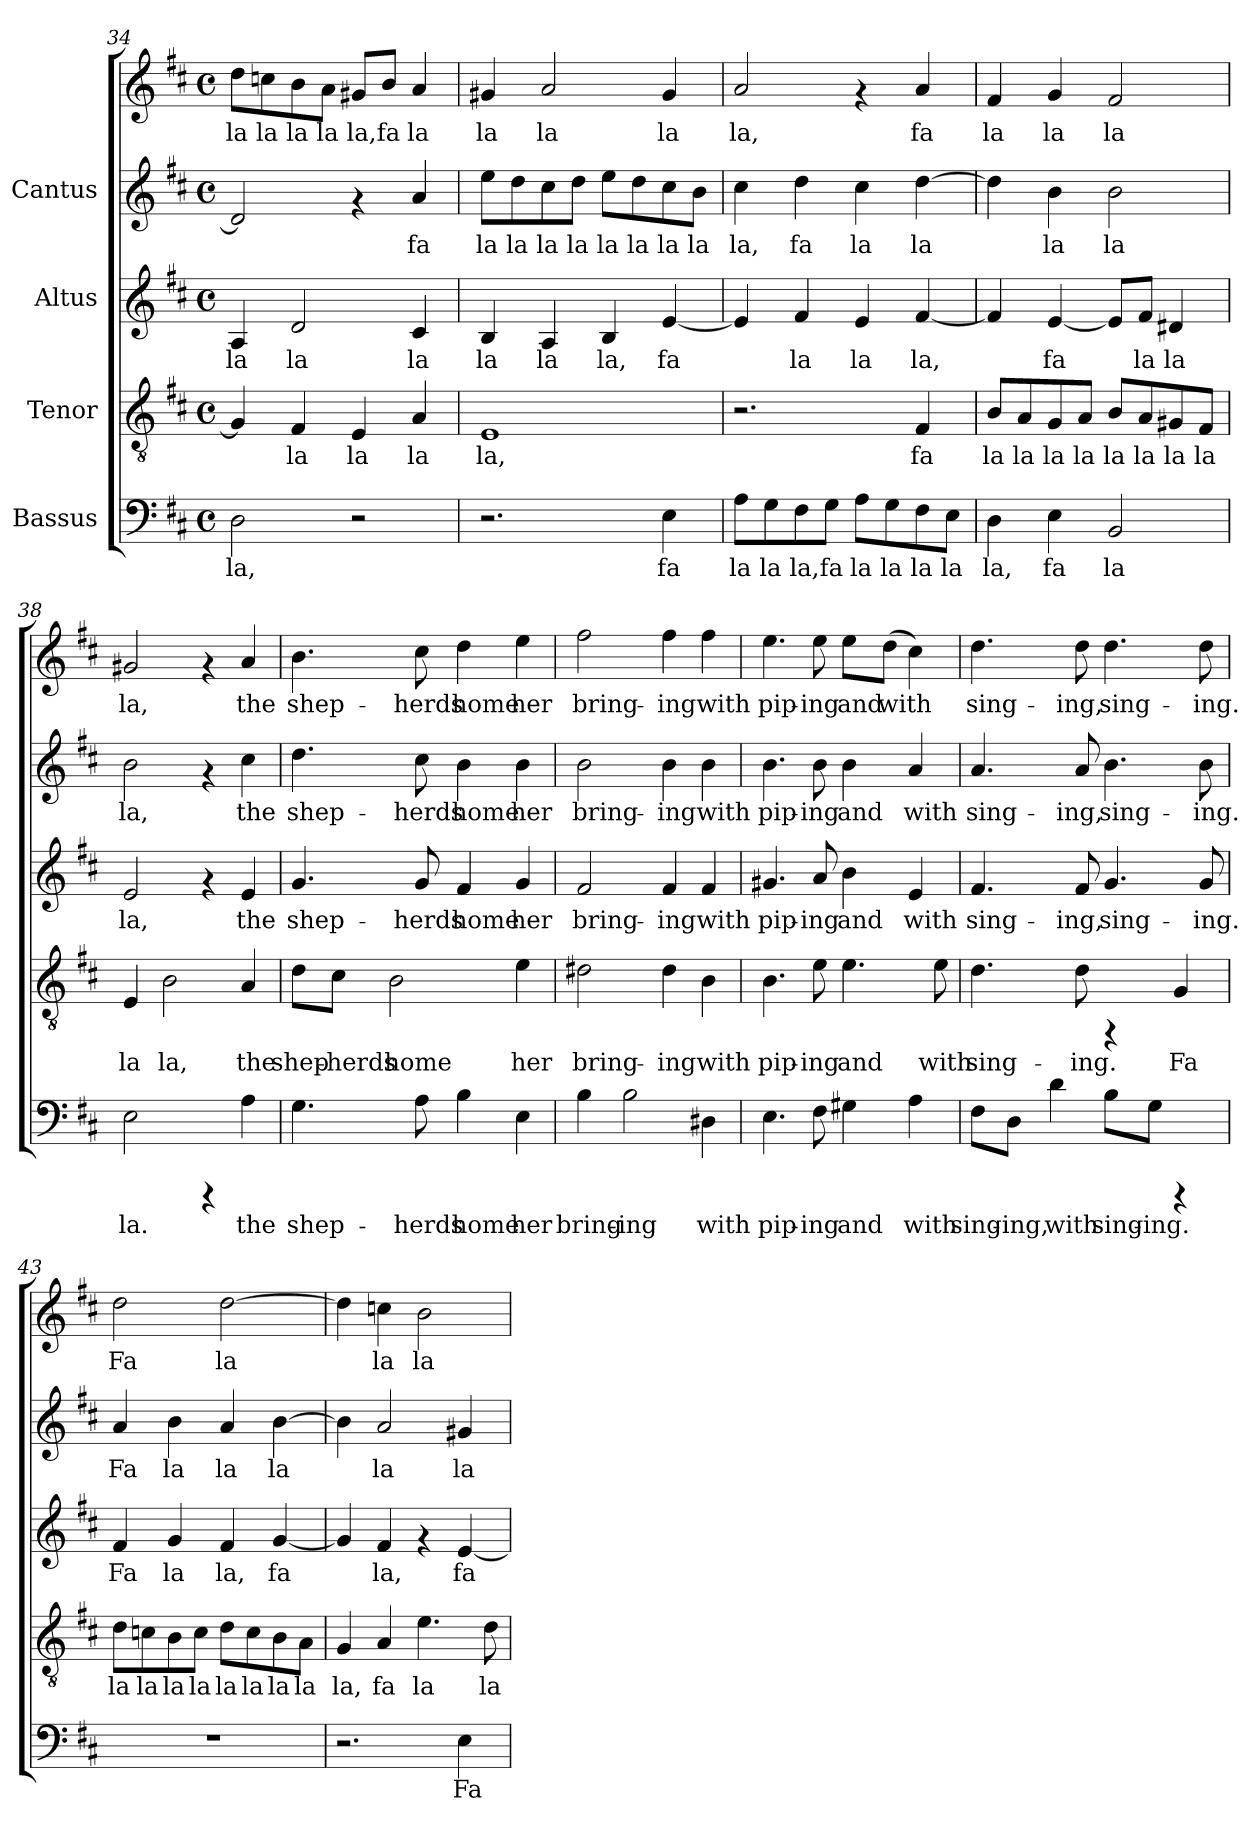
**kern	**text	**kern	**text	**kern	**text	**kern	**text	**kern	**text
*part4	*part4	*part3	*part3	*part2	*part2	*part1	*part1	*part1	*part1
*staff5	*staff5	*staff4	*staff4	*staff3	*staff3	*staff2	*staff2	*staff1	*staff1
*I"Bassus	*	*I"Tenor	*	*I"Altus	*	*I"Cantus	*	*	*
!!LO:LB:g=z
*clefF4	*	*clefGv2	*	*clefG2	*	*clefG2	*	*clefG2	*
*k[f#c#]	*	*k[f#c#]	*	*k[f#c#]	*	*k[f#c#]	*	*k[f#c#]	*
*D:	*	*D:	*	*D:	*	*D:	*	*D:	*
*M4/4	*	*M4/4	*	*M4/4	*	*M4/4	*	*M4/4	*
*met(c)	*	*met(c)	*	*met(c)	*	*met(c)	*	*met(c)	*
=34	=34	=34	=34	=34	=34	=34	=34	=34	=34
!	!LO:LY:b:cj	!	!LO:LY:b:cj	!	!LO:LY:b:cj	!	!LO:LY:b:cj	!	!LO:LY:b:cj
2D\	la,	4G/]	.	4A/	la	2d/]	.	8dd\L	la
!	!	!	!	!	!	!	!	!	!LO:LY:b:cj
.	.	.	.	.	.	.	.	8ccn\	la
!	!	!	!LO:LY:b:cj	!	!LO:LY:b:cj	!	!	!	!LO:LY:b:cj
.	.	4F#/	la	2d/	la	.	.	8b\	la
!	!	!	!	!	!	!	!	!	!LO:LY:b:cj
.	.	.	.	.	.	.	.	8a\J	la
!	!	!	!LO:LY:b:cj	!	!	!	!	!	!LO:LY:b:cj
2r	.	4E/	la	.	.	4rf	.	8g#X/L	la,
!	!	!	!	!	!	!	!	!	!LO:LY:b:cj
.	.	.	.	.	.	.	.	8b/J	fa
!	!	!	!LO:LY:b:cj	!	!LO:LY:b:cj	!	!LO:LY:b:cj	!	!LO:LY:b:cj
.	.	4A/	la	4c#/	la	4a/	fa	4a/	la
=35	=35	=35	=35	=35	=35	=35	=35	=35	=35
!	!	!	!LO:LY:b:cj	!	!LO:LY:b:cj	!	!LO:LY:b:cj	!	!LO:LY:b:cj
2.r	.	1E	la,	4B/	la	8ee\L	la	4g#X/	la
!	!	!	!	!	!	!	!LO:LY:b:cj	!	!
.	.	.	.	.	.	8dd\	la	.	.
!	!	!	!	!	!LO:LY:b:cj	!	!LO:LY:b:cj	!	!LO:LY:b:cj
.	.	.	.	4A/	la	8cc#\	la	2a/	la
!	!	!	!	!	!	!	!LO:LY:b:cj	!	!
.	.	.	.	.	.	8dd\J	la	.	.
!	!	!	!	!	!LO:LY:b:cj	!	!LO:LY:b:cj	!	!
.	.	.	.	4B/	la,	8ee\L	la	.	.
!	!	!	!	!	!	!	!LO:LY:b:cj	!	!
.	.	.	.	.	.	8dd\	la	.	.
!	!LO:LY:b:cj	!	!	!	!LO:LY:b:cj	!	!LO:LY:b:cj	!	!LO:LY:b:cj
4E\	fa	.	.	[<4e/	fa	8cc#\	la	4g#/	la
!	!	!	!	!	!	!	!LO:LY:b:cj	!	!
.	.	.	.	.	.	8b\J	la	.	.
=36	=36	=36	=36	=36	=36	=36	=36	=36	=36
!	!LO:LY:b:cj	!	!	!	!LO:LY:b:cj	!	!LO:LY:b:cj	!	!LO:LY:b:cj
8A\L	la	2.r	.	4e/]	.	4cc#\	la,	2a/	la,
!	!LO:LY:b:cj	!	!	!	!	!	!	!	!
8G\	la	.	.	.	.	.	.	.	.
!	!LO:LY:b:cj	!	!	!	!LO:LY:b:cj	!	!LO:LY:b:cj	!	!
8F#\	la,	.	.	4f#/	la	4dd\	fa	.	.
!	!LO:LY:b:cj	!	!	!	!	!	!	!	!
8G\J	fa	.	.	.	.	.	.	.	.
!	!LO:LY:b:cj	!	!	!	!LO:LY:b:cj	!	!LO:LY:b:cj	!	!
8A\L	la	.	.	4e/	la	4cc#\	la	4rf	.
!	!LO:LY:b:cj	!	!	!	!	!	!	!	!
8G\	la	.	.	.	.	.	.	.	.
!	!LO:LY:b:cj	!	!LO:LY:b:cj	!	!LO:LY:b:cj	!	!LO:LY:b:cj	!	!LO:LY:b:cj
8F#\	la	4F#/	fa	[<4f#/	la,	[>4dd\	la	4a/	fa
!	!LO:LY:b:cj	!	!	!	!	!	!	!	!
8E\J	la	.	.	.	.	.	.	.	.
!!LO:PB:g=z
=37	=37	=37	=37	=37	=37	=37	=37	=37	=37
!	!LO:LY:b:cj	!	!LO:LY:b:cj	!	!LO:LY:b:cj	!	!LO:LY:b:cj	!	!LO:LY:b:cj
4D\	la,	8B/L	la	4f#/]	.	4dd\]	.	4f#/	la
!	!	!	!LO:LY:b:cj	!	!	!	!	!	!
.	.	8A/	la	.	.	.	.	.	.
!	!LO:LY:b:cj	!	!LO:LY:b:cj	!	!LO:LY:b:cj	!	!LO:LY:b:cj	!	!LO:LY:b:cj
4E\	fa	8G/	la	[<4e/	fa	4b\	la	4g/	la
!	!	!	!LO:LY:b:cj	!	!	!	!	!	!
.	.	8A/J	la	.	.	.	.	.	.
!	!LO:LY:b:cj	!	!LO:LY:b:cj	!	!LO:LY:b:cj	!	!LO:LY:b:cj	!	!LO:LY:b:cj
2BB/	la	8B/L	la	8e/L]	.	2b\	la	2f#/	la
!	!	!	!LO:LY:b:cj	!	!LO:LY:b:cj	!	!	!	!
.	.	8A/	la	8f#/J	la	.	.	.	.
!	!	!	!LO:LY:b:cj	!	!LO:LY:b:cj	!	!	!	!
.	.	8G#X/	la	4d#X/	la	.	.	.	.
!	!	!	!LO:LY:b:cj	!	!	!	!	!	!
.	.	8F#/J	la	.	.	.	.	.	.
=38	=38	=38	=38	=38	=38	=38	=38	=38	=38
!	!LO:LY:b:cj	!	!LO:LY:b:cj	!	!LO:LY:b:cj	!	!LO:LY:b:cj	!	!LO:LY:b:cj
2E\	la.	4E/	la	2e/	la,	2b\	la,	2g#X/	la,
!	!	!	!LO:LY:b:cj	!	!	!	!	!	!
.	.	2B\	la,	.	.	.	.	.	.
4rCCC	.	.	.	4rf	.	4rf	.	4rf	.
!	!LO:LY:b:cj	!	!LO:LY:b:cj	!	!LO:LY:b:cj	!	!LO:LY:b:cj	!	!LO:LY:b:cj
4A\	the	4A/	the	4e/	the	4cc#\	the	4a/	the
=39	=39	=39	=39	=39	=39	=39	=39	=39	=39
!	!LO:LY:b:cj	!	!LO:LY:b:cj	!	!LO:LY:b:cj	!	!LO:LY:b:cj	!	!LO:LY:b:cj
4.G\	shep-	8d\L	shep-	4.g/	shep-	4.dd\	shep-	4.b\	shep-
!	!	!	!LO:LY:b:cj	!	!	!	!	!	!
.	.	8c#\J	-herds	.	.	.	.	.	.
!	!	!	!LO:LY:b:cj	!	!	!	!	!	!
.	.	2B\	home	.	.	.	.	.	.
!	!LO:LY:b:cj	!	!	!	!LO:LY:b:cj	!	!LO:LY:b:cj	!	!LO:LY:b:cj
8A\	-herds	.	.	8g/	-herds	8cc#\	-herds	8cc#\	-herds
!	!LO:LY:b:cj	!	!	!	!LO:LY:b:cj	!	!LO:LY:b:cj	!	!LO:LY:b:cj
4B\	home	.	.	4f#/	home	4b\	home	4dd\	home
!	!LO:LY:b:cj	!	!LO:LY:b:cj	!	!LO:LY:b:cj	!	!LO:LY:b:cj	!	!LO:LY:b:cj
4E\	her	4e\	her	4g/	her	4b\	her	4ee\	her
=40	=40	=40	=40	=40	=40	=40	=40	=40	=40
!	!LO:LY:b:cj	!	!LO:LY:b:cj	!	!LO:LY:b:cj	!	!LO:LY:b:cj	!	!LO:LY:b:cj
4B\	bring-	2d#X\	bring-	2f#/	bring-	2b\	bring-	2ff#\	bring-
!	!LO:LY:b:cj	!	!	!	!	!	!	!	!
2B\	-ing	.	.	.	.	.	.	.	.
!	!	!	!LO:LY:b:cj	!	!LO:LY:b:cj	!	!LO:LY:b:cj	!	!LO:LY:b:cj
.	.	4d#\	-ing	4f#/	-ing	4b\	-ing	4ff#\	-ing
!	!LO:LY:b:cj	!	!LO:LY:b:cj	!	!LO:LY:b:cj	!	!LO:LY:b:cj	!	!LO:LY:b:cj
4D#X\	with	4B\	with	4f#/	with	4b\	with	4ff#\	with
!!LO:LB:g=z
=41	=41	=41	=41	=41	=41	=41	=41	=41	=41
!	!LO:LY:b:cj	!	!LO:LY:b:cj	!	!LO:LY:b:cj	!	!LO:LY:b:cj	!	!LO:LY:b:cj
4.E\	pip-	4.B\	pip-	4.g#X/	pip-	4.b\	pip-	4.ee\	pip-
!	!LO:LY:b:cj	!	!LO:LY:b:cj	!	!LO:LY:b:cj	!	!LO:LY:b:cj	!	!LO:LY:b:cj
8F#\	-ing	8e\	-ing	8a/	-ing	8b\	-ing	8ee\	-ing
!	!LO:LY:b:cj	!	!LO:LY:b:cj	!	!LO:LY:b:cj	!	!LO:LY:b:cj	!	!LO:LY:b:cj
4G#X\	and	4.e\	and	4b\	and	4b\	and	8ee\L	and
!	!	!	!	!	!	!	!	!	!LO:LY:b:cj
.	.	.	.	.	.	.	.	(>8dd\J	with
!	!LO:LY:b:cj	!	!	!	!LO:LY:b:cj	!	!LO:LY:b:cj	!	!LO:LY:b:cj
4A\	with	.	.	4e/	with	4a/	with	4cc#\)	.
!	!	!	!LO:LY:b:cj	!	!	!	!	!	!
.	.	8e\	with	.	.	.	.	.	.
=42	=42	=42	=42	=42	=42	=42	=42	=42	=42
!	!LO:LY:b:cj	!	!LO:LY:b:cj	!	!LO:LY:b:cj	!	!LO:LY:b:cj	!	!LO:LY:b:cj
8F#\L	sing-	4.d\	sing-	4.f#/	sing-	4.a/	sing-	4.dd\	sing-
!	!LO:LY:b:cj	!	!	!	!	!	!	!	!
8D\J	-ing,	.	.	.	.	.	.	.	.
!	!LO:LY:b:cj	!	!	!	!	!	!	!	!
4d\	with	.	.	.	.	.	.	.	.
!	!	!	!LO:LY:b:cj	!	!LO:LY:b:cj	!	!LO:LY:b:cj	!	!LO:LY:b:cj
.	.	8d\	-ing.	8f#/	-ing,	8a/	-ing,	8dd\	-ing,
!	!LO:LY:b:cj	!	!	!	!LO:LY:b:cj	!	!LO:LY:b:cj	!	!LO:LY:b:cj
8B\L	sing-	4rFF	.	4.g/	sing-	4.b\	sing-	4.dd\	sing-
!	!LO:LY:b:cj	!	!	!	!	!	!	!	!
8G\J	-ing.	.	.	.	.	.	.	.	.
!	!	!	!LO:LY:b:cj	!	!	!	!	!	!
4rCCC	.	4G/	Fa	.	.	.	.	.	.
!	!	!	!	!	!LO:LY:b:cj	!	!LO:LY:b:cj	!	!LO:LY:b:cj
.	.	.	.	8g/	-ing.	8b\	-ing.	8dd\	-ing.
=43	=43	=43	=43	=43	=43	=43	=43	=43	=43
!	!	!	!LO:LY:b:cj	!	!LO:LY:b:cj	!	!LO:LY:b:cj	!	!LO:LY:b:cj
1r	.	8d\L	la	4f#/	Fa	4a/	Fa	2dd\	Fa
!	!	!	!LO:LY:b:cj	!	!	!	!	!	!
.	.	8cn\	la	.	.	.	.	.	.
!	!	!	!LO:LY:b:cj	!	!LO:LY:b:cj	!	!LO:LY:b:cj	!	!
.	.	8B\	la	4g/	la	4b\	la	.	.
!	!	!	!LO:LY:b:cj	!	!	!	!	!	!
.	.	8c\J	la	.	.	.	.	.	.
!	!	!	!LO:LY:b:cj	!	!LO:LY:b:cj	!	!LO:LY:b:cj	!	!LO:LY:b:cj
.	.	8d\L	la	4f#/	la,	4a/	la	[>2dd\	la
!	!	!	!LO:LY:b:cj	!	!	!	!	!	!
.	.	8c\	la	.	.	.	.	.	.
!	!	!	!LO:LY:b:cj	!	!LO:LY:b:cj	!	!LO:LY:b:cj	!	!
.	.	8B\	la	[<4g/	fa	[>4b\	la	.	.
!	!	!	!LO:LY:b:cj	!	!	!	!	!	!
.	.	8A\J	la	.	.	.	.	.	.
=44	=44	=44	=44	=44	=44	=44	=44	=44	=44
!	!	!	!LO:LY:b:cj	!	!LO:LY:b:cj	!	!LO:LY:b:cj	!	!LO:LY:b:cj
2.r	.	4G/	la,	4g/]	.	4b\]	.	4dd\]	.
!	!	!	!LO:LY:b:cj	!	!LO:LY:b:cj	!	!LO:LY:b:cj	!	!LO:LY:b:cj
.	.	4A/	fa	4f#/	la,	2a/	la	4ccn\	la
!	!	!	!LO:LY:b:cj	!	!	!	!	!	!LO:LY:b:cj
.	.	4.e\	la	4rf	.	.	.	2b\	la
!	!LO:LY:b:cj	!	!	!	!LO:LY:b:cj	!	!LO:LY:b:cj	!	!
4E\	Fa	.	.	[<4e/	fa	4g#X/	la	.	.
!	!	!	!LO:LY:b:cj	!	!	!	!	!	!
.	.	8d\	la	.	.	.	.	.	.
=	=	=	=	=	=	=	=	=	=
*-	*-	*-	*-	*-	*-	*-	*-	*-	*-
